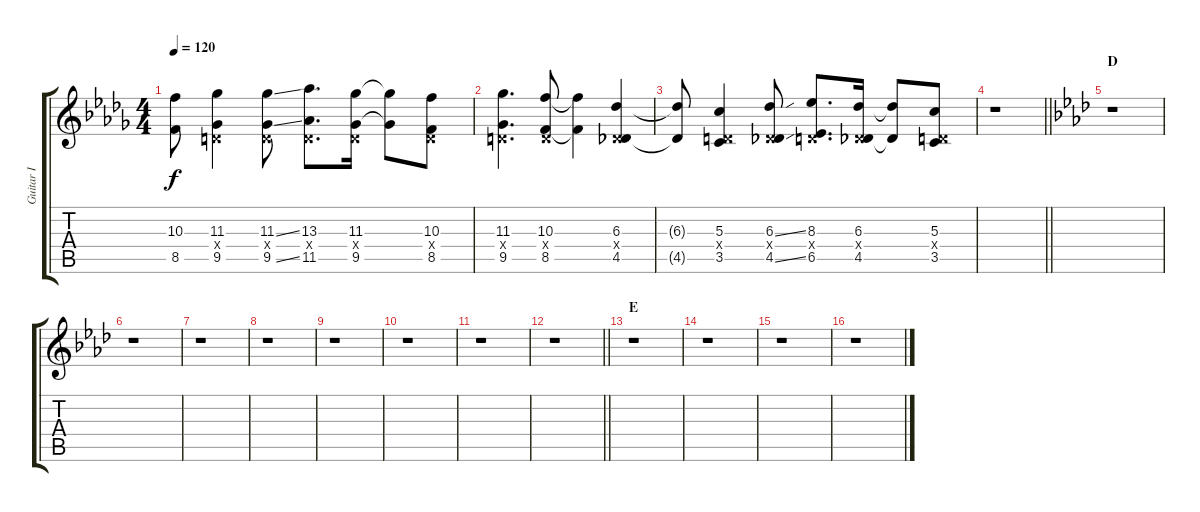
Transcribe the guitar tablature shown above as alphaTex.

\track ("Guitar I" "Guitar I") {instrument overdrivenguitar}
\staff {score tabs}
\tuning (E4 B3 G3 D3 A2 E2) {hide}
\ts (4 4)
\tempo 120
\clef g2
\ks db
(10.3{t} 8.5{t}).8{dy f} (11.3 0.4{x} 9.5).4 (11.3{ss} 0.4{x} 9.5{ss}).8 (13.3 0.4{x} 11.5).8{d} (11.3 0.4{x} 9.5).16 (11.3{t} 9.5{t}).8 (10.3 0.4{x} 8.5).8 |
(11.3 0.4{x} 9.5).4{d} (10.3 0.4{x} 8.5).8 (10.3{t} 8.5{t}).4 (6.3 0.4{x} 4.5).4 |
(6.3{t} 4.5{t}).8 (5.3 0.4{x} 3.5).4 (6.3{ss} 0.4{x} 4.5{ss}).8 (8.3 0.4{x} 6.5).8{d} (6.3 0.4{x} 4.5).16 (6.3{t} 4.5{t}).8 (5.3 0.4{x} 3.5).8 |
\barLineRight lightlight
r.1 |
\section ("" "D")
\ks ab
r.1 |
r.1 |
r.1 |
r.1 |
r.1 |
r.1 |
r.1 |
\barLineRight lightlight
r.1 |
\section ("" "E")
r.1 |
r.1 |
r.1 |
r.1
